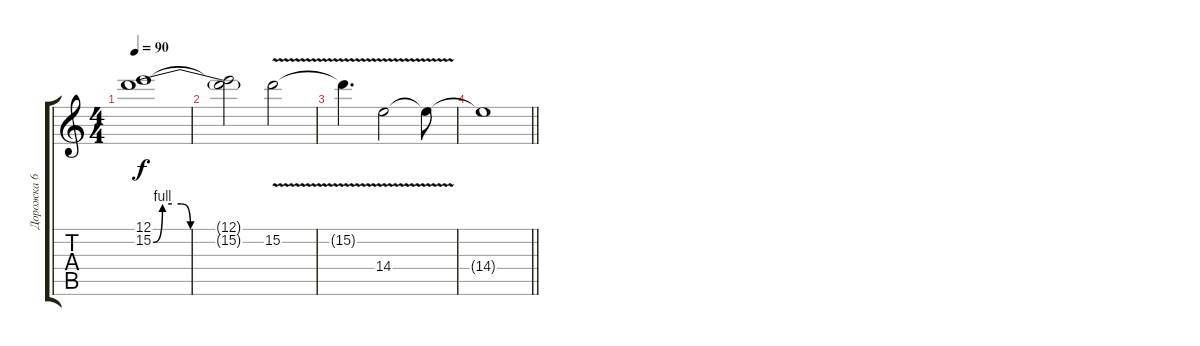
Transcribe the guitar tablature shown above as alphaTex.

\track ("Дорожка 6" "Дорожка 6") {instrument overdrivenguitar}
\staff {score tabs}
\tuning (E4 B3 G3 D3 A2 E2) {hide}
\ts (4 4)
\tempo 90
\clef g2
\ks c
(12.1 15.2{be (custom 0 0 5 4 10 4 15 4 20 0 24 0 36 0 60 0)}).1{dy f} |
(12.1{t} 15.2{t}).2 15.2{v}.2 |
15.2{t}.4{d} 14.4{v}.2{volume 0} 14.4{t}.8 |
\barLineRight lightlight
14.4{t}.1
